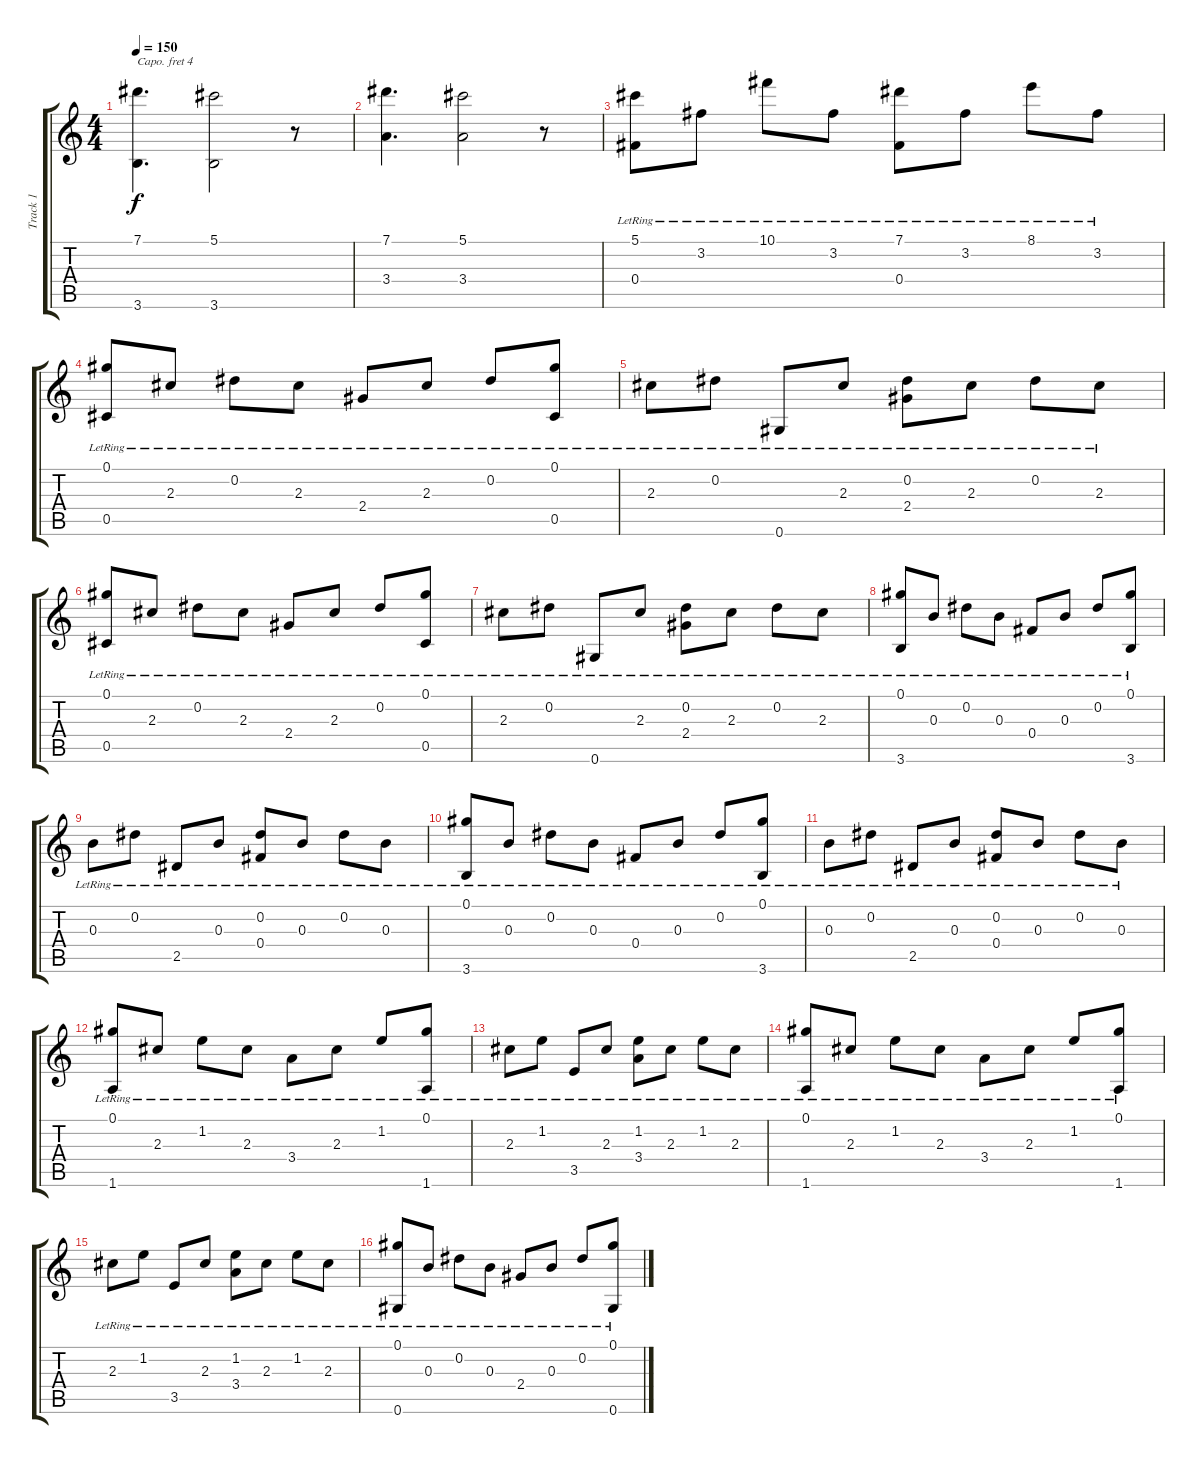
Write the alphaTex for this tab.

\track ("Track 1" "Track 1") {instrument acousticguitarsteel}
\staff {score tabs}
\capo 4
\tuning (E4 B3 G3 D3 A2 E2) {hide}
\ts (4 4)
\tempo 150
\clef g2
\ks c
(7.1 3.6).4{d dy f} (5.1 3.6).2 r.8 |
(7.1 3.4).4{d} (5.1 3.4).2 r.8 |
(5.1{lr} 0.4{lr}).8 3.2{lr}.8 10.1{lr}.8 3.2{lr}.8 (7.1{lr} 0.4{lr}).8 3.2{lr}.8 8.1{lr}.8 3.2{lr}.8 |
(0.1{lr} 0.5{lr}).8 2.3{lr}.8 0.2{lr}.8 2.3{lr}.8 2.4{lr}.8 2.3{lr}.8 0.2{lr}.8 (0.1{lr} 0.5{lr}).8 |
2.3{lr}.8 0.2{lr}.8 0.6{lr}.8 2.3{lr}.8 (0.2{lr} 2.4{lr}).8 2.3{lr}.8 0.2{lr}.8 2.3{lr}.8 |
(0.1{lr} 0.5{lr}).8 2.3{lr}.8 0.2{lr}.8 2.3{lr}.8 2.4{lr}.8 2.3{lr}.8 0.2{lr}.8 (0.1{lr} 0.5{lr}).8 |
2.3{lr}.8 0.2{lr}.8 0.6{lr}.8 2.3{lr}.8 (0.2{lr} 2.4{lr}).8 2.3{lr}.8 0.2{lr}.8 2.3{lr}.8 |
(0.1{lr} 3.6{lr}).8 0.3{lr}.8 0.2{lr}.8 0.3{lr}.8 0.4{lr}.8 0.3{lr}.8 0.2{lr}.8 (0.1{lr} 3.6{lr}).8 |
0.3{lr}.8 0.2{lr}.8 2.5{lr}.8 0.3{lr}.8 (0.2{lr} 0.4{lr}).8 0.3{lr}.8 0.2{lr}.8 0.3{lr}.8 |
(0.1{lr} 3.6{lr}).8 0.3{lr}.8 0.2{lr}.8 0.3{lr}.8 0.4{lr}.8 0.3{lr}.8 0.2{lr}.8 (0.1{lr} 3.6{lr}).8 |
0.3{lr}.8 0.2{lr}.8 2.5{lr}.8 0.3{lr}.8 (0.2{lr} 0.4{lr}).8 0.3{lr}.8 0.2{lr}.8 0.3{lr}.8 |
(0.1{lr} 1.6{lr}).8 2.3{lr}.8 1.2{lr}.8 2.3{lr}.8 3.4{lr}.8 2.3{lr}.8 1.2{lr}.8 (0.1{lr} 1.6{lr}).8 |
2.3{lr}.8 1.2{lr}.8 3.5{lr}.8 2.3{lr}.8 (1.2{lr} 3.4{lr}).8 2.3{lr}.8 1.2{lr}.8 2.3{lr}.8 |
(0.1{lr} 1.6{lr}).8 2.3{lr}.8 1.2{lr}.8 2.3{lr}.8 3.4{lr}.8 2.3{lr}.8 1.2{lr}.8 (0.1{lr} 1.6{lr}).8 |
2.3{lr}.8 1.2{lr}.8 3.5{lr}.8 2.3{lr}.8 (1.2{lr} 3.4{lr}).8 2.3{lr}.8 1.2{lr}.8 2.3{lr}.8 |
(0.1{lr} 0.6{lr}).8 0.3{lr}.8 0.2{lr}.8 0.3{lr}.8 2.4{lr}.8 0.3{lr}.8 0.2{lr}.8 (0.1{lr} 0.6{lr}).8
